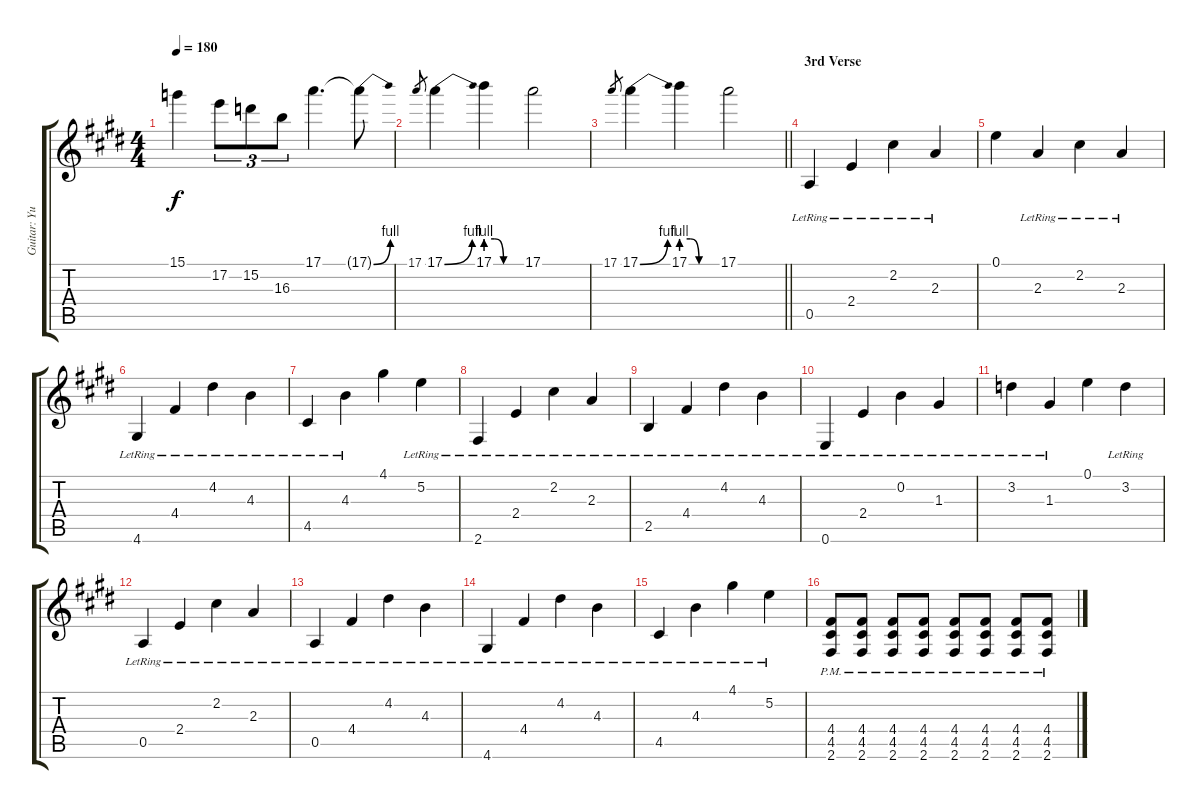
\track ("Guitar: Yui Hirasawa" "Guitar: Yu") {instrument distortionguitar}
\staff {score tabs}
\tuning (E4 B3 G3 D3 A2 E2) {hide}
\ts (4 4)
\tempo 180
\clef g2
\ks e
15.1.4{dy f} 17.2.8{tu (3 2)} 15.2.8{tu (3 2)} 16.3.8{tu (3 2)} 17.1.4{d} 17.1{be (bend 0 0 60 4) t}.8 |
17.1.8{gr} 17.1{be (bend 0 0 60 4)}.4 17.1{be (custom 0 4 15 4 30 0 60 0)}.4 17.1.2 |
\barLineRight lightlight
17.1.8{gr} 17.1{be (bend 0 0 60 4)}.4 17.1{be (custom 0 4 15 4 30 0 60 0)}.4 17.1.2 |
\section ("" "3rd Verse")
0.5{lr}.4 2.4{lr}.4 2.2{lr}.4 2.3{lr}.4 |
0.1.4 2.3{lr}.4 2.2{lr}.4 2.3{lr}.4 |
4.6{lr}.4 4.4{lr}.4 4.2{lr}.4 4.3{lr}.4 |
4.5{lr}.4 4.3{lr}.4 4.1.4 5.2{lr}.4 |
2.6{lr}.4 2.4{lr}.4 2.2{lr}.4 2.3{lr}.4 |
2.5{lr}.4 4.4{lr}.4 4.2{lr}.4 4.3{lr}.4 |
0.6{lr}.4 2.4{lr}.4 0.2{lr}.4 1.3{lr}.4 |
3.2{lr}.4 1.3{lr}.4 0.1.4 3.2{lr}.4 |
0.5{lr}.4 2.4{lr}.4 2.2{lr}.4 2.3{lr}.4 |
0.5{lr}.4 4.4{lr}.4 4.2{lr}.4 4.3{lr}.4 |
4.6{lr}.4 4.4{lr}.4 4.2{lr}.4 4.3{lr}.4 |
4.5{lr}.4 4.3{lr}.4 4.1{lr}.4 5.2{lr}.4 |
(4.4{pm} 4.5{pm} 2.6{pm}).8 (4.4 4.5 2.6{pm}).8 (4.4 4.5 2.6{pm}).8 (4.4 4.5 2.6{pm}).8 (4.4 4.5 2.6{pm}).8 (4.4 4.5 2.6{pm}).8 (4.4 4.5 2.6{pm}).8 (4.4{pm} 4.5 2.6).8
